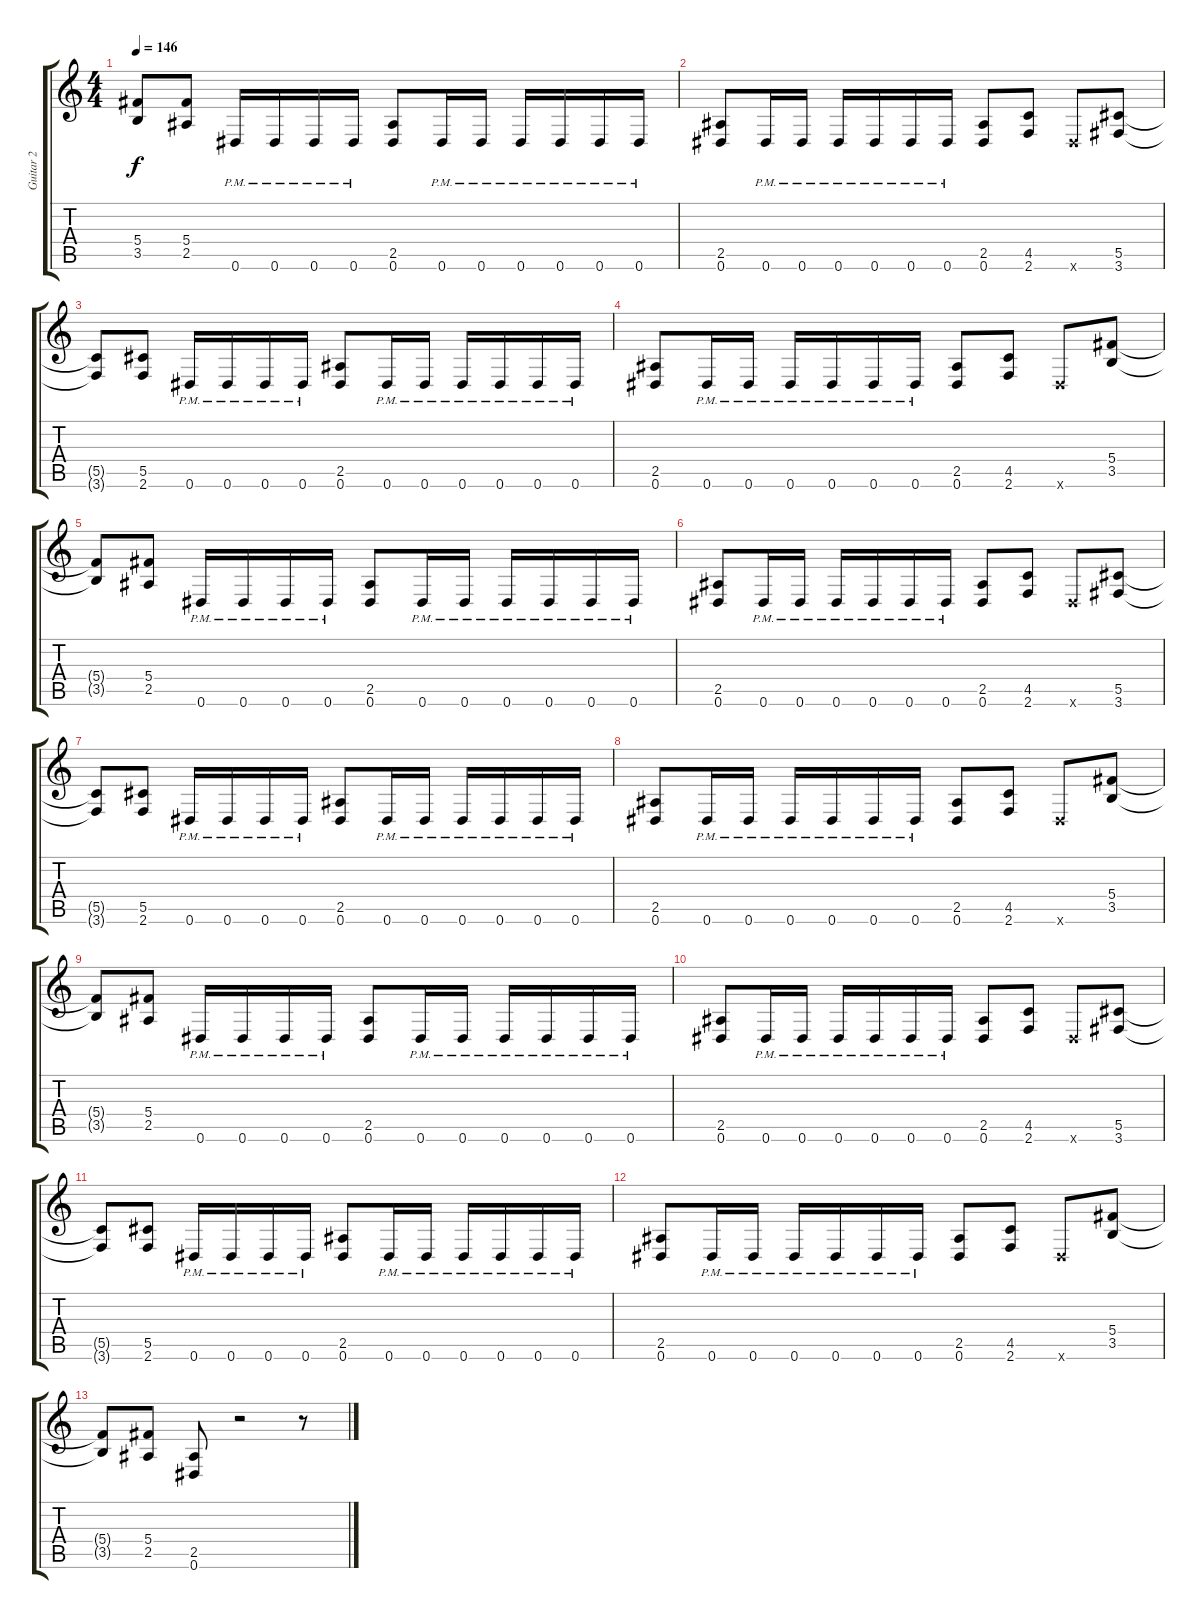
\track ("Guitar 2" "Guitar 2") {instrument distortionguitar}
\staff {score tabs}
\tuning (Eb4 Bb3 Gb3 Db3 Ab2 Eb2) {hide}
\ts (4 4)
\tempo 146
\clef g2
\ks c
(5.4{t} 3.5{t}).8{dy f} (5.4 2.5).8 0.6{pm}.16 0.6{pm}.16 0.6{pm}.16 0.6{pm}.16 (2.5 0.6).8 0.6{pm}.16 0.6{pm}.16 0.6{pm}.16 0.6{pm}.16 0.6{pm}.16 0.6{pm}.16 |
(2.5 0.6).8 0.6{pm}.16 0.6{pm}.16 0.6{pm}.16 0.6{pm}.16 0.6{pm}.16 0.6{pm}.16 (2.5 0.6).8 (4.5 2.6).8 0.6{x}.8 (5.5 3.6).8 |
(5.5{t} 3.6{t}).8 (5.5 2.6).8 0.6{pm}.16 0.6{pm}.16 0.6{pm}.16 0.6{pm}.16 (2.5 0.6).8 0.6{pm}.16 0.6{pm}.16 0.6{pm}.16 0.6{pm}.16 0.6{pm}.16 0.6{pm}.16 |
(2.5 0.6).8 0.6{pm}.16 0.6{pm}.16 0.6{pm}.16 0.6{pm}.16 0.6{pm}.16 0.6{pm}.16 (2.5 0.6).8 (4.5 2.6).8 0.6{x}.8 (5.4 3.5).8 |
(5.4{t} 3.5{t}).8 (5.4 2.5).8 0.6{pm}.16 0.6{pm}.16 0.6{pm}.16 0.6{pm}.16 (2.5 0.6).8 0.6{pm}.16 0.6{pm}.16 0.6{pm}.16 0.6{pm}.16 0.6{pm}.16 0.6{pm}.16 |
(2.5 0.6).8 0.6{pm}.16 0.6{pm}.16 0.6{pm}.16 0.6{pm}.16 0.6{pm}.16 0.6{pm}.16 (2.5 0.6).8 (4.5 2.6).8 0.6{x}.8 (5.5 3.6).8 |
(5.5{t} 3.6{t}).8 (5.5 2.6).8 0.6{pm}.16 0.6{pm}.16 0.6{pm}.16 0.6{pm}.16 (2.5 0.6).8 0.6{pm}.16 0.6{pm}.16 0.6{pm}.16 0.6{pm}.16 0.6{pm}.16 0.6{pm}.16 |
(2.5 0.6).8 0.6{pm}.16 0.6{pm}.16 0.6{pm}.16 0.6{pm}.16 0.6{pm}.16 0.6{pm}.16 (2.5 0.6).8 (4.5 2.6).8 0.6{x}.8 (5.4 3.5).8 |
(5.4{t} 3.5{t}).8 (5.4 2.5).8 0.6{pm}.16 0.6{pm}.16 0.6{pm}.16 0.6{pm}.16 (2.5 0.6).8 0.6{pm}.16 0.6{pm}.16 0.6{pm}.16 0.6{pm}.16 0.6{pm}.16 0.6{pm}.16 |
(2.5 0.6).8 0.6{pm}.16 0.6{pm}.16 0.6{pm}.16 0.6{pm}.16 0.6{pm}.16 0.6{pm}.16 (2.5 0.6).8 (4.5 2.6).8 0.6{x}.8 (5.5 3.6).8 |
(5.5{t} 3.6{t}).8 (5.5 2.6).8 0.6{pm}.16 0.6{pm}.16 0.6{pm}.16 0.6{pm}.16 (2.5 0.6).8 0.6{pm}.16 0.6{pm}.16 0.6{pm}.16 0.6{pm}.16 0.6{pm}.16 0.6{pm}.16 |
(2.5 0.6).8 0.6{pm}.16 0.6{pm}.16 0.6{pm}.16 0.6{pm}.16 0.6{pm}.16 0.6{pm}.16 (2.5 0.6).8 (4.5 2.6).8 0.6{x}.8 (5.4 3.5).8 |
(5.4{t} 3.5{t}).8 (5.4 2.5).8 (2.5 0.6).8 r.2 r.8
